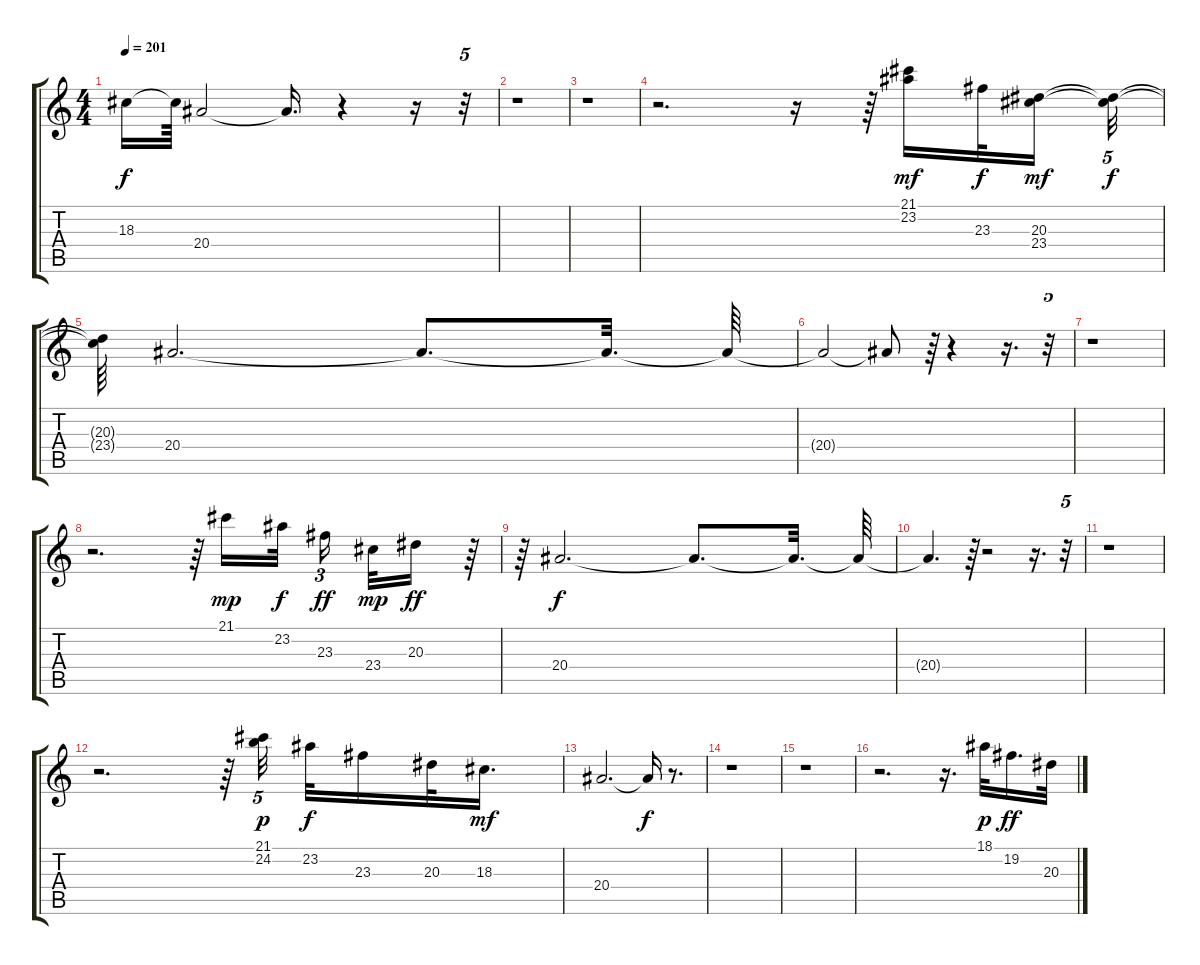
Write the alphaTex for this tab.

\track "" {instrument celesta}
\staff {score tabs}
\tuning (E4 B3 G3 D3 A2 E2) {hide}
\ts (4 4)
\tempo 201
\clef g2
\ks c
18.3{t}.16{dy f} 18.3{t}.64 20.4.2 20.4{t}.16{d} r.4 r.16 r.32{tu (5 4)} |
r.1 |
r.1 |
r.2{d} r.16 r.64 (21.1 23.2).16{dy mf} 23.3.32{dy f} (20.3 23.4).16{dy mf} (20.3{t} 23.4{t}).32{tu (5 4) dy f} |
(20.3{t} 23.4{t}).64 20.4.2{d} 20.4{t}.8{d} 20.4{t}.32{d} 20.4{t}.64 |
20.4{t}.2 20.4{t}.8 r.64 r.4 r.16{d} r.32{tu (5 4)} |
r.1 |
r.2{d} r.64 21.1.16{dy mp} 23.2.32{dy f} 23.3.16{tu (3 2) dy ff} 23.4.32{dy mp} 20.3.16{dy ff} r.64 |
r.64 20.4.2{d dy f} 20.4{t}.8{d} 20.4{t}.32{d} 20.4{t}.64 |
20.4{t}.4{d} r.64 r.2 r.16{d} r.32{tu (5 4)} |
r.1 |
r.2{d} r.64 (21.1 24.2).32{tu (5 4) dy p} 23.2.32{dy f} 23.3.16 20.3.32 18.3.16{d dy mf} |
20.4.2{d} 20.4{t}.16{dy f} r.8{d} |
r.1 |
r.1 |
r.2{d} r.16{d} 18.1.32{dy p} 19.2.16{d dy ff} 20.3.32
